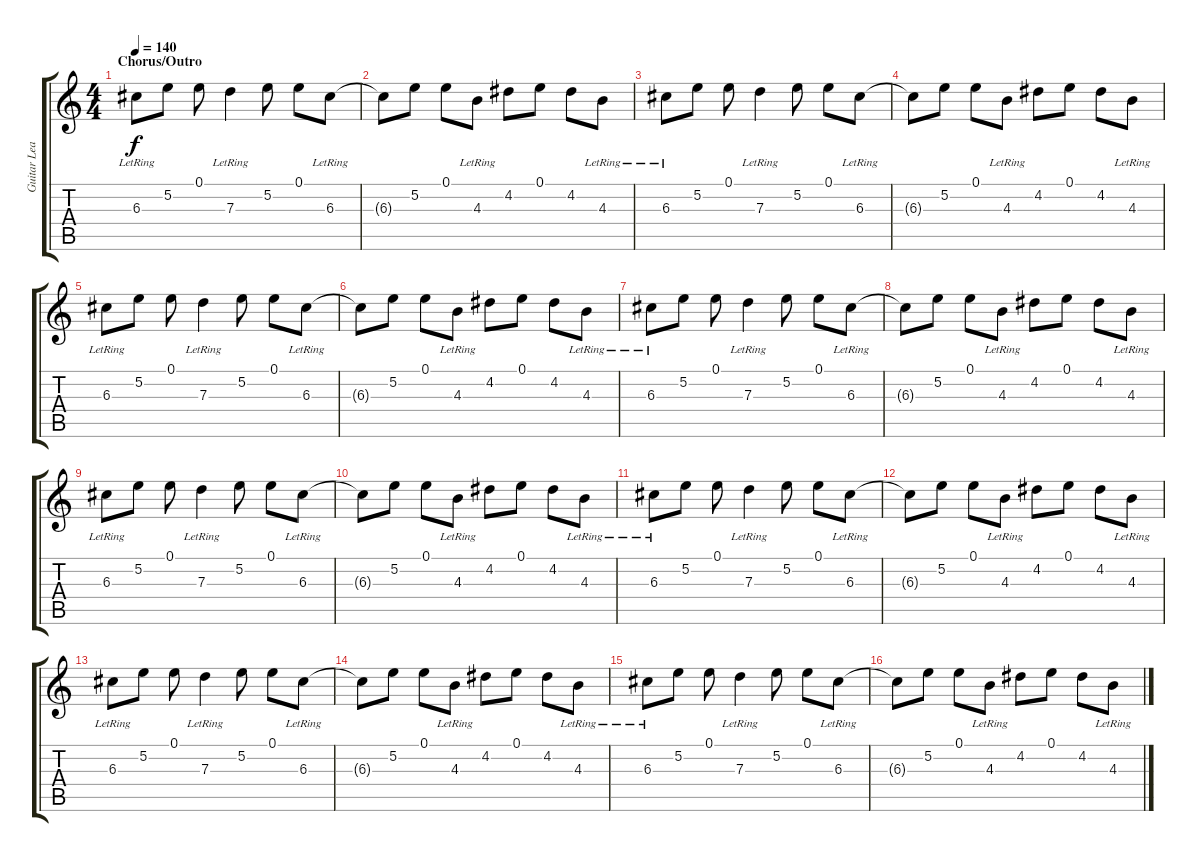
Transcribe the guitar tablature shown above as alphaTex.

\track ("Guitar Lead" "Guitar Lea") {instrument distortionguitar}
\staff {score tabs}
\tuning (E4 B3 G3 D3 A2 E2) {hide}
\ts (4 4)
\section ("" "Chorus/Outro")
\tempo 140
\clef g2
\ks c
6.3{lr}.8{dy f} 5.2.8 0.1.8 7.3{lr}.4 5.2.8 0.1.8 6.3{lr}.8 |
6.3{t}.8 5.2.8 0.1.8 4.3{lr}.8 4.2.8 0.1.8 4.2.8 4.3{lr}.8 |
6.3{lr}.8 5.2.8 0.1.8 7.3{lr}.4 5.2.8 0.1.8 6.3{lr}.8 |
6.3{t}.8 5.2.8 0.1.8 4.3{lr}.8 4.2.8 0.1.8 4.2.8 4.3{lr}.8 |
6.3{lr}.8 5.2.8 0.1.8 7.3{lr}.4 5.2.8 0.1.8 6.3{lr}.8 |
6.3{t}.8 5.2.8 0.1.8 4.3{lr}.8 4.2.8 0.1.8 4.2.8 4.3{lr}.8 |
6.3{lr}.8 5.2.8 0.1.8 7.3{lr}.4 5.2.8 0.1.8 6.3{lr}.8 |
6.3{t}.8 5.2.8 0.1.8 4.3{lr}.8 4.2.8 0.1.8 4.2.8 4.3{lr}.8 |
6.3{lr}.8 5.2.8 0.1.8 7.3{lr}.4 5.2.8 0.1.8 6.3{lr}.8 |
6.3{t}.8 5.2.8 0.1.8 4.3{lr}.8 4.2.8 0.1.8 4.2.8 4.3{lr}.8 |
6.3{lr}.8 5.2.8 0.1.8 7.3{lr}.4 5.2.8 0.1.8 6.3{lr}.8 |
6.3{t}.8 5.2.8 0.1.8 4.3{lr}.8 4.2.8 0.1.8 4.2.8 4.3{lr}.8 |
6.3{lr}.8 5.2.8 0.1.8 7.3{lr}.4 5.2.8 0.1.8 6.3{lr}.8 |
6.3{t}.8 5.2.8 0.1.8 4.3{lr}.8 4.2.8 0.1.8 4.2.8 4.3{lr}.8 |
6.3{lr}.8 5.2.8 0.1.8 7.3{lr}.4 5.2.8 0.1.8 6.3{lr}.8 |
6.3{t}.8 5.2.8 0.1.8 4.3{lr}.8 4.2.8 0.1.8 4.2.8 4.3{lr}.8
